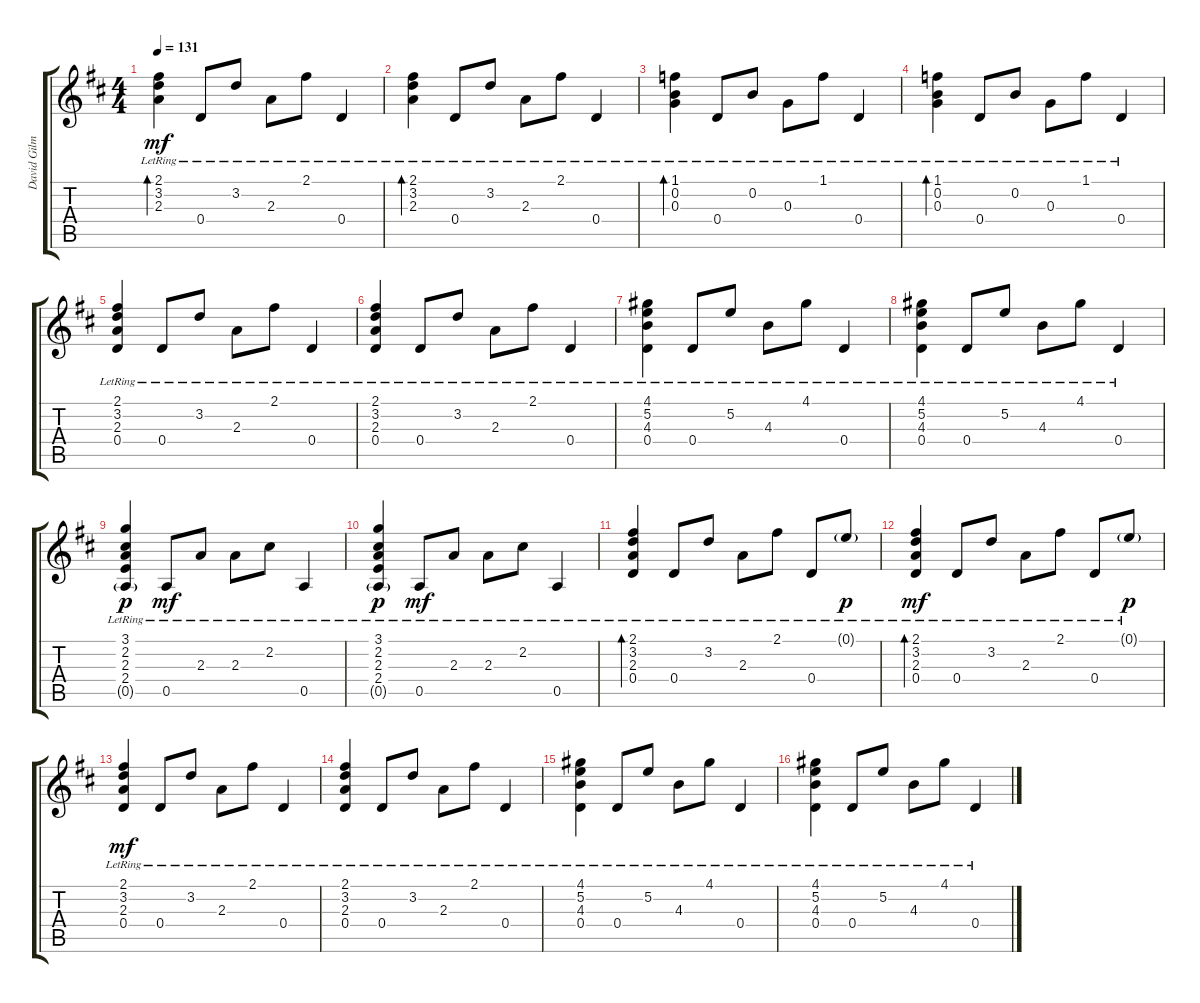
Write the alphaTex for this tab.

\track ("David Gilmour" "David Gilm") {instrument acousticguitarsteel}
\staff {score tabs}
\tuning (E4 B3 G3 D3 A2 E2) {hide}
\ts (4 4)
\tempo 131
\clef g2
\ks d
(2.1{lr} 3.2{lr} 2.3{lr}).4{bd 120 dy mf} 0.4{lr}.8 3.2{lr}.8 2.3{lr}.8 2.1{lr}.8 0.4{lr}.4 |
(2.1{lr} 3.2{lr} 2.3{lr}).4{bd 120} 0.4{lr}.8 3.2{lr}.8 2.3{lr}.8 2.1{lr}.8 0.4{lr}.4 |
(1.1{lr} 0.2{lr} 0.3{lr}).4{bd 120} 0.4{lr}.8 0.2{lr}.8 0.3{lr}.8 1.1{lr}.8 0.4{lr}.4 |
(1.1{lr} 0.2{lr} 0.3{lr}).4{bd 120} 0.4{lr}.8 0.2{lr}.8 0.3{lr}.8 1.1{lr}.8 0.4{lr}.4 |
(2.1{lr} 3.2{lr} 2.3{lr} 0.4{lr}).4 0.4{lr}.8 3.2{lr}.8 2.3{lr}.8 2.1{lr}.8 0.4{lr}.4 |
(2.1{lr} 3.2{lr} 2.3{lr} 0.4{lr}).4 0.4{lr}.8 3.2{lr}.8 2.3{lr}.8 2.1{lr}.8 0.4{lr}.4 |
(4.1{lr} 5.2{lr} 4.3{lr} 0.4{lr}).4 0.4{lr}.8 5.2{lr}.8 4.3{lr}.8 4.1{lr}.8 0.4{lr}.4 |
(4.1{lr} 5.2{lr} 4.3{lr} 0.4{lr}).4 0.4{lr}.8 5.2{lr}.8 4.3{lr}.8 4.1{lr}.8 0.4{lr}.4 |
(3.1{lr} 2.2{lr} 2.3{lr} 2.4{lr} 0.5{g lr}).4{dy p} 0.5{lr}.8{dy mf} 2.3{lr}.8 2.3{lr}.8 2.2{lr}.8 0.5{lr}.4 |
(3.1{lr} 2.2{lr} 2.3{lr} 2.4{lr} 0.5{g lr}).4{dy p} 0.5{lr}.8{dy mf} 2.3{lr}.8 2.3{lr}.8 2.2{lr}.8 0.5{lr}.4 |
(2.1{lr} 3.2{lr} 2.3{lr} 0.4{lr}).4{bd 120} 0.4{lr}.8 3.2{lr}.8 2.3{lr}.8 2.1{lr}.8 0.4{lr}.8 0.1{g lr}.8{dy p} |
(2.1{lr} 3.2{lr} 2.3{lr} 0.4{lr}).4{bd 120 dy mf} 0.4{lr}.8 3.2{lr}.8 2.3{lr}.8 2.1{lr}.8 0.4{lr}.8 0.1{g lr}.8{dy p} |
(2.1{lr} 3.2{lr} 2.3{lr} 0.4{lr}).4{dy mf} 0.4{lr}.8 3.2{lr}.8 2.3{lr}.8 2.1{lr}.8 0.4{lr}.4 |
(2.1{lr} 3.2{lr} 2.3{lr} 0.4{lr}).4 0.4{lr}.8 3.2{lr}.8 2.3{lr}.8 2.1{lr}.8 0.4{lr}.4 |
(4.1{lr} 5.2{lr} 4.3{lr} 0.4{lr}).4 0.4{lr}.8 5.2{lr}.8 4.3{lr}.8 4.1{lr}.8 0.4{lr}.4 |
(4.1{lr} 5.2{lr} 4.3{lr} 0.4{lr}).4 0.4{lr}.8 5.2{lr}.8 4.3{lr}.8 4.1{lr}.8 0.4{lr}.4
